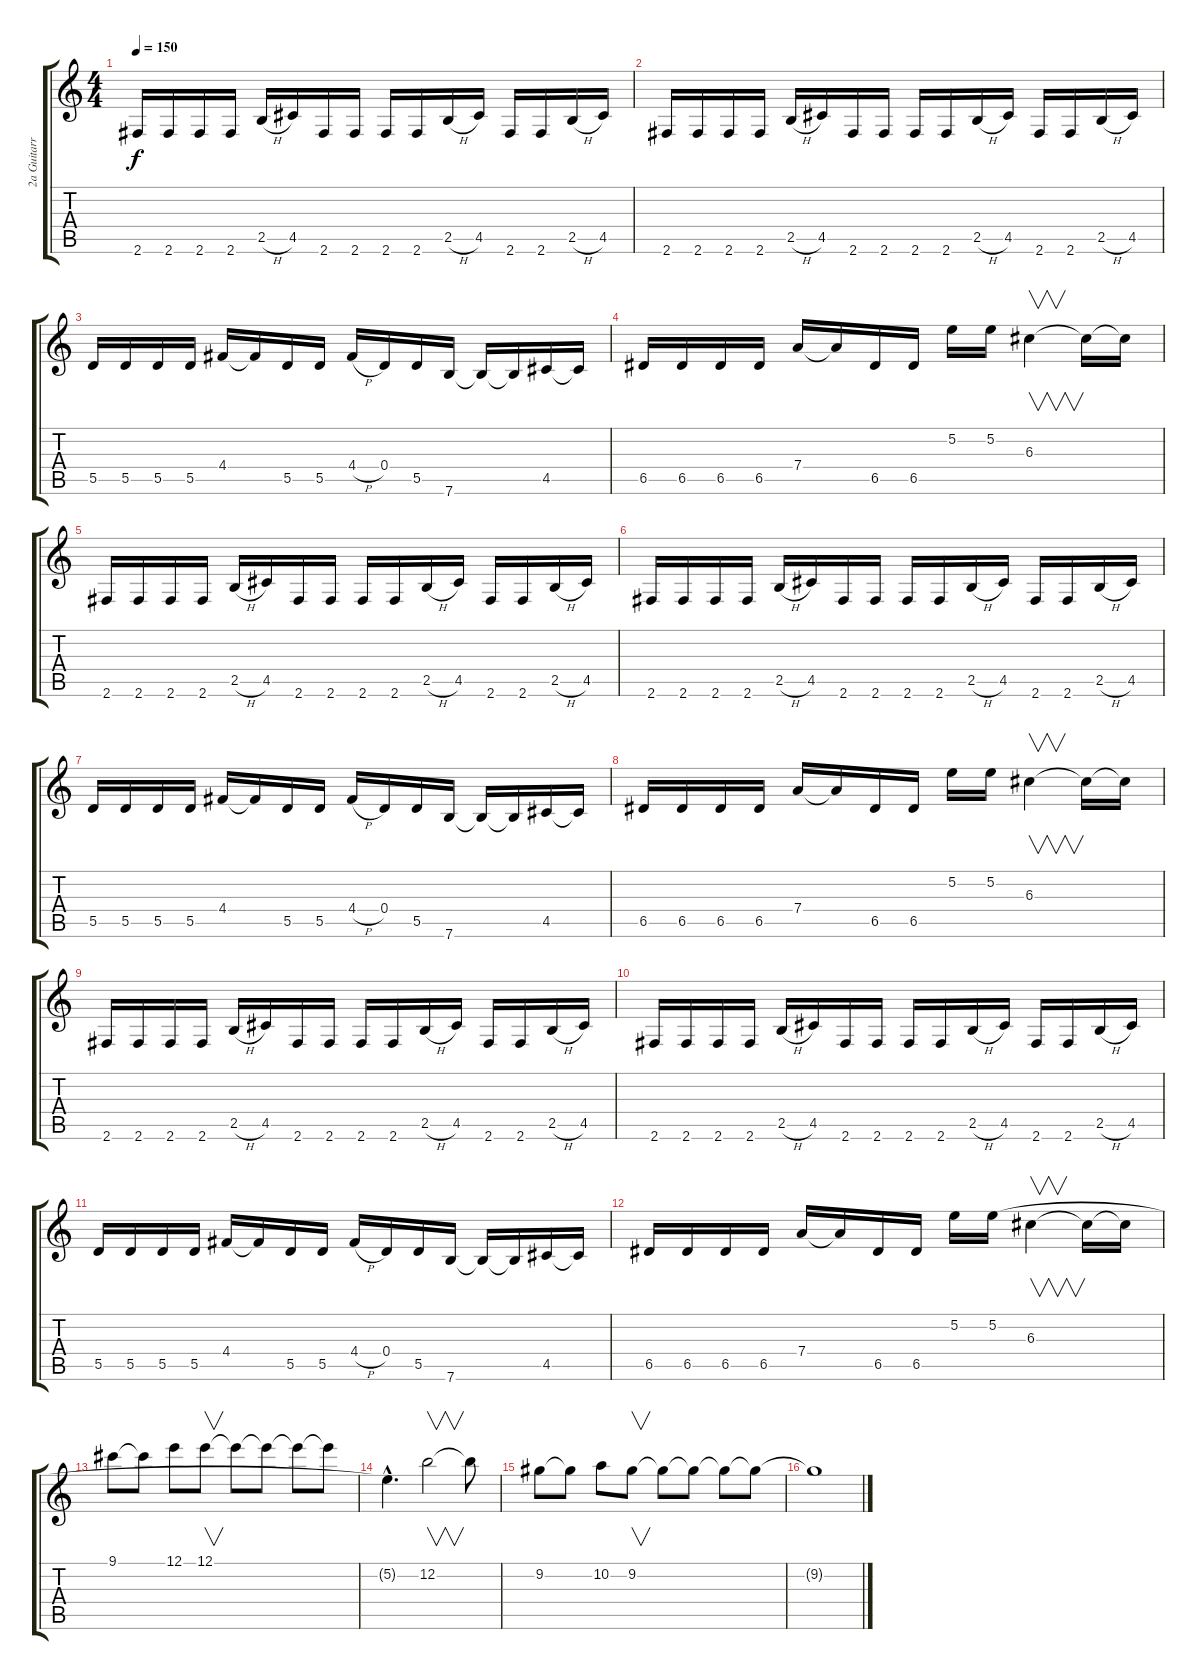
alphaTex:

\track ("2a Guitarra" "2a Guitarr") {instrument distortionguitar}
\staff {score tabs}
\tuning (E4 B3 G3 D3 A2 E2) {hide}
\ts (4 4)
\tempo 150
\clef g2
\ks c
2.6.16{dy f} 2.6.16 2.6.16 2.6.16 2.5{h}.16 4.5.16 2.6.16 2.6.16 2.6.16 2.6.16 2.5{h}.16 4.5.16 2.6.16 2.6.16 2.5{h}.16 4.5.16 |
2.6.16 2.6.16 2.6.16 2.6.16 2.5{h}.16 4.5.16 2.6.16 2.6.16 2.6.16 2.6.16 2.5{h}.16 4.5.16 2.6.16 2.6.16 2.5{h}.16 4.5.16 |
5.5.16 5.5.16 5.5.16 5.5.16 4.4.16 4.4{t}.16 5.5.16 5.5.16 4.4{h}.16 0.4.16 5.5.16 7.6.16 7.6{t}.16 7.6{t}.16 4.5.16 4.5{t}.16 |
6.5.16 6.5.16 6.5.16 6.5.16 7.4.16 7.4{t}.16 6.5.16 6.5.16 5.2.16 5.2.16 6.3.4{v} 6.3{t}.16 6.3{t}.16 |
2.6.16 2.6.16 2.6.16 2.6.16 2.5{h}.16 4.5.16 2.6.16 2.6.16 2.6.16 2.6.16 2.5{h}.16 4.5.16 2.6.16 2.6.16 2.5{h}.16 4.5.16 |
2.6.16 2.6.16 2.6.16 2.6.16 2.5{h}.16 4.5.16 2.6.16 2.6.16 2.6.16 2.6.16 2.5{h}.16 4.5.16 2.6.16 2.6.16 2.5{h}.16 4.5.16 |
5.5.16 5.5.16 5.5.16 5.5.16 4.4.16 4.4{t}.16 5.5.16 5.5.16 4.4{h}.16 0.4.16 5.5.16 7.6.16 7.6{t}.16 7.6{t}.16 4.5.16 4.5{t}.16 |
6.5.16 6.5.16 6.5.16 6.5.16 7.4.16 7.4{t}.16 6.5.16 6.5.16 5.2.16 5.2.16 6.3.4{v} 6.3{t}.16 6.3{t}.16 |
2.6.16 2.6.16 2.6.16 2.6.16 2.5{h}.16 4.5.16 2.6.16 2.6.16 2.6.16 2.6.16 2.5{h}.16 4.5.16 2.6.16 2.6.16 2.5{h}.16 4.5.16 |
2.6.16 2.6.16 2.6.16 2.6.16 2.5{h}.16 4.5.16 2.6.16 2.6.16 2.6.16 2.6.16 2.5{h}.16 4.5.16 2.6.16 2.6.16 2.5{h}.16 4.5.16 |
5.5.16 5.5.16 5.5.16 5.5.16 4.4.16 4.4{t}.16 5.5.16 5.5.16 4.4{h}.16 0.4.16 5.5.16 7.6.16 7.6{t}.16 7.6{t}.16 4.5.16 4.5{t}.16 |
6.5.16 6.5.16 6.5.16 6.5.16 7.4.16 7.4{t}.16 6.5.16 6.5.16 5.2.16 5.2.16 6.3.4{v} 6.3{t}.16 6.3{t}.16 |
9.1.8 9.1{t}.8 12.1.8 12.1.8{v} 12.1{t}.8 12.1{t}.8 12.1{t}.8 12.1{t}.8 |
5.2{hac t}.4{d} 12.2.2{v} 12.2{t}.8 |
9.2.8 9.2{t}.8 10.2.8 9.2.8{v} 9.2{t}.8 9.2{t}.8 9.2{t}.8 9.2{t}.8 |
9.2{t}.1
